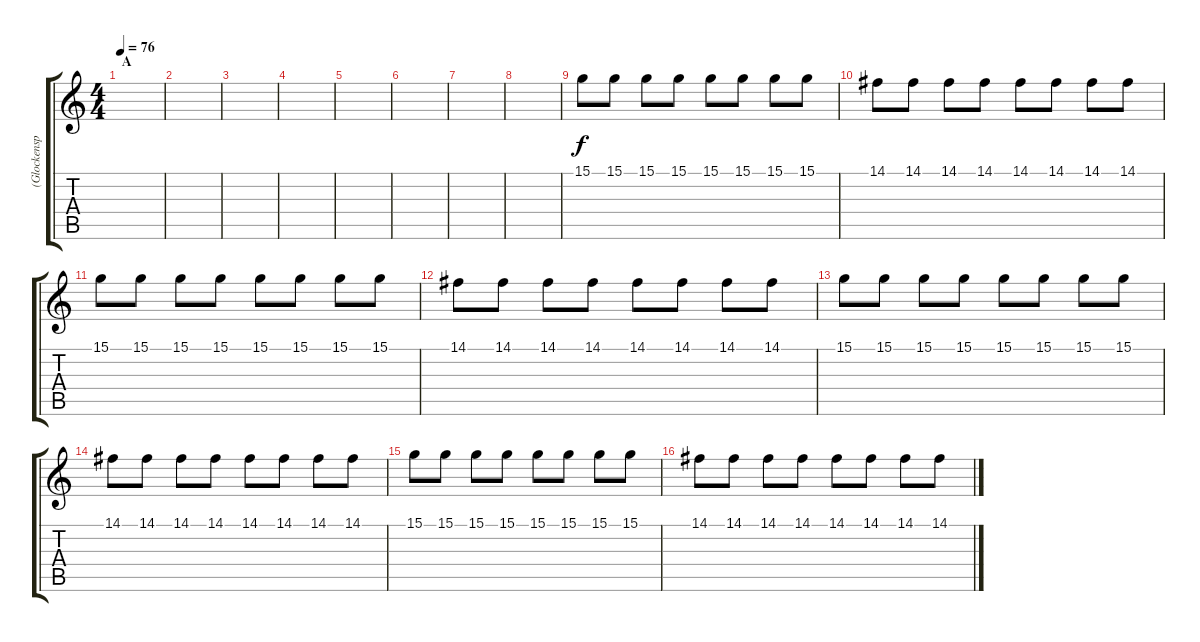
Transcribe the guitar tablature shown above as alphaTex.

\track ("(Glockenspiel)" "(Glockensp") {instrument glockenspiel}
\staff {score tabs}
\tuning (E4 B3 G3 D3 A2 E2) {hide}
\ts (4 4)
\section ("" "A")
\tempo 76
\clef g2
\ks c
|
|
|
|
|
|
|
|
15.1.8 15.1.8 15.1.8 15.1.8 15.1.8 15.1.8 15.1.8 15.1.8 |
14.1.8 14.1.8 14.1.8 14.1.8 14.1.8 14.1.8 14.1.8 14.1.8 |
15.1.8 15.1.8 15.1.8 15.1.8 15.1.8 15.1.8 15.1.8 15.1.8 |
14.1.8 14.1.8 14.1.8 14.1.8 14.1.8 14.1.8 14.1.8 14.1.8 |
15.1.8 15.1.8 15.1.8 15.1.8 15.1.8 15.1.8 15.1.8 15.1.8 |
14.1.8 14.1.8 14.1.8 14.1.8 14.1.8 14.1.8 14.1.8 14.1.8 |
15.1.8 15.1.8 15.1.8 15.1.8 15.1.8 15.1.8 15.1.8 15.1.8 |
14.1.8 14.1.8 14.1.8 14.1.8 14.1.8 14.1.8 14.1.8 14.1.8
